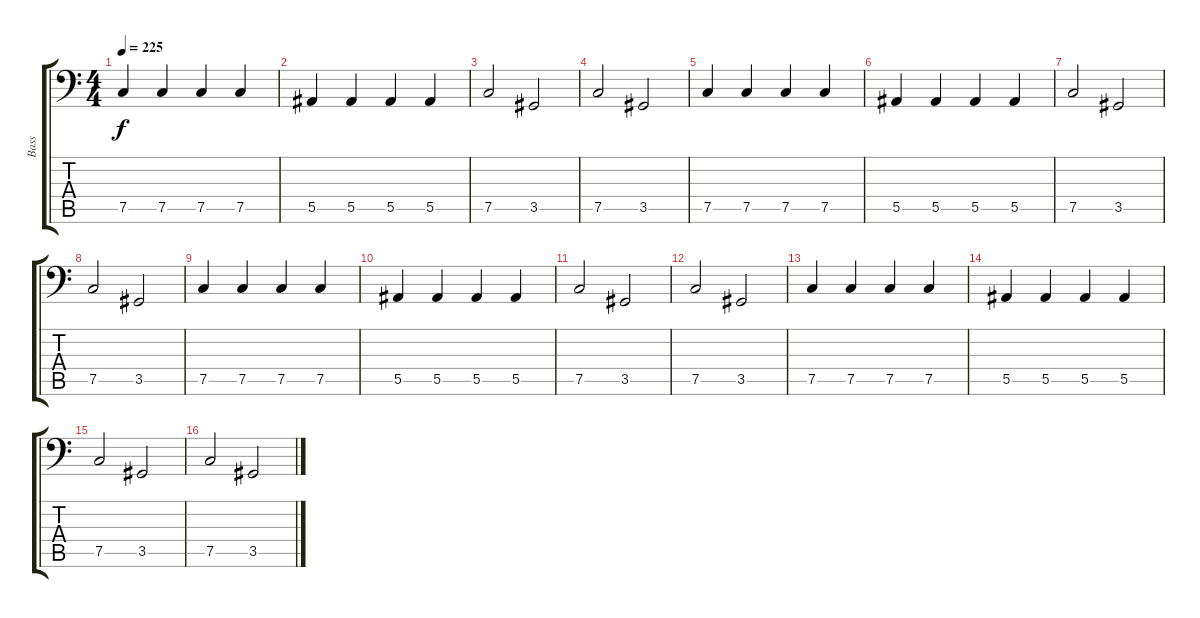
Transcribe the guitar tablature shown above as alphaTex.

\track ("Bass" "Bass") {instrument electricbassfinger}
\staff {score tabs}
\tuning (C3 G2 Eb2 Bb1 F1 C1) {hide}
\ts (4 4)
\tempo 225
\clef f4
\ks c
7.5.4{dy f} 7.5.4 7.5.4 7.5.4 |
5.5.4 5.5.4 5.5.4 5.5.4 |
7.5.2 3.5.2 |
7.5.2 3.5.2 |
7.5.4 7.5.4 7.5.4 7.5.4 |
5.5.4 5.5.4 5.5.4 5.5.4 |
7.5.2 3.5.2 |
7.5.2 3.5.2 |
7.5.4 7.5.4 7.5.4 7.5.4 |
5.5.4 5.5.4 5.5.4 5.5.4 |
7.5.2 3.5.2 |
7.5.2 3.5.2 |
7.5.4 7.5.4 7.5.4 7.5.4 |
5.5.4 5.5.4 5.5.4 5.5.4 |
7.5.2 3.5.2 |
7.5.2 3.5.2
